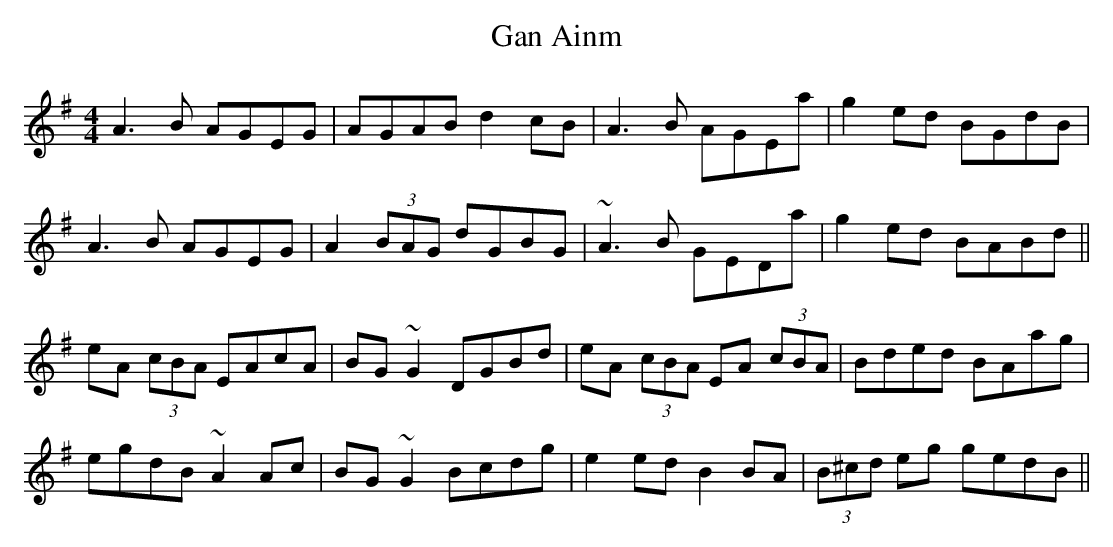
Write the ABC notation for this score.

X:1
T: Gan Ainm
M: 4/4
L: 1/8
K: Ador
A3 B AGEG|AGAB d2cB|A3 B AGEa|g2ed BGdB|
A3 B AGEG|A2(3BAG dGBG|~A3B GEDa|g2ed BABd||
eA (3cBA EAcA|BG~G2 DGBd|eA (3cBA EA (3cBA|Bded BAag|
egdB ~A2Ac|BG~G2 Bcdg|e2 ed B2 BA|(3B^cd eg gedB||
